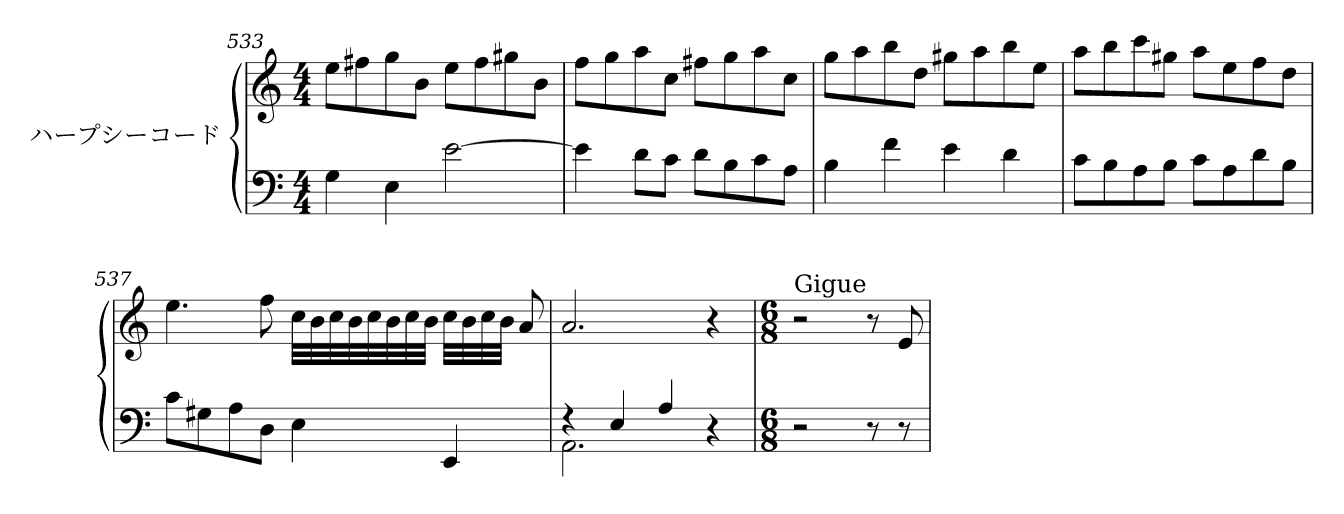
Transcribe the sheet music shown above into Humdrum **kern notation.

**kern	**kern
*part1	*part1
*staff2	*staff1
*I"ハープシーコード	*
*clefF4	*clefG2
*k[]	*k[]
*M4/4	*M4/4
=533	=533
4G\	8ee\L
.	8ff#X\
4E\	8gg\
.	8b\J
[2e\	8ee\L
.	8ff#\
.	8gg#X\
.	8b\J
=534	=534
4e\]	8ff\L
.	8gg\
8d\L	8aa\
8c\J	8cc\J
8d\L	8ff#X\L
8B\	8gg\
8c\	8aa\
8A\J	8cc\J
!!LO:PB:g=z
=535	=535
4B\	8gg\L
.	8aa\
4f\	8bb\
.	8dd\J
4e\	8gg#X\L
.	8aa\
4d\	8bb\
.	8ee\J
=536	=536
8c\L	8aa\L
8B\	8bb\
8A\	8ccc\
8B\J	8gg#X\J
8c\L	8aa\L
8A\	8ee\
8d\	8ff\
8B\J	8dd\J
=537	=537
8c\L	4.ee\
8G#X\	.
8A\	.
8D\J	8ff\
4E\	32cc\LLL
.	32b\
.	32cc\
.	32b\
.	32cc\
.	32b\
.	32cc\
.	32b\JJJ
4EE/	32cc\LLL
.	32b\
.	32cc\
.	32b\JJJ
.	8a/
=538	=538
*^	*
4r	2.AA\	2.a/
4E/	.	.
4A/	.	.
4r	4ryy	4r
*v	*v	*
!!LO:PB:g=z
=539	=539
*M6/8	*M6/8
*^	*
!	!	!LO:TX:a:t=Gigue
*v	*v	*
2r	2r
8r	8r
8r	8e/
=	=
*-	*-
